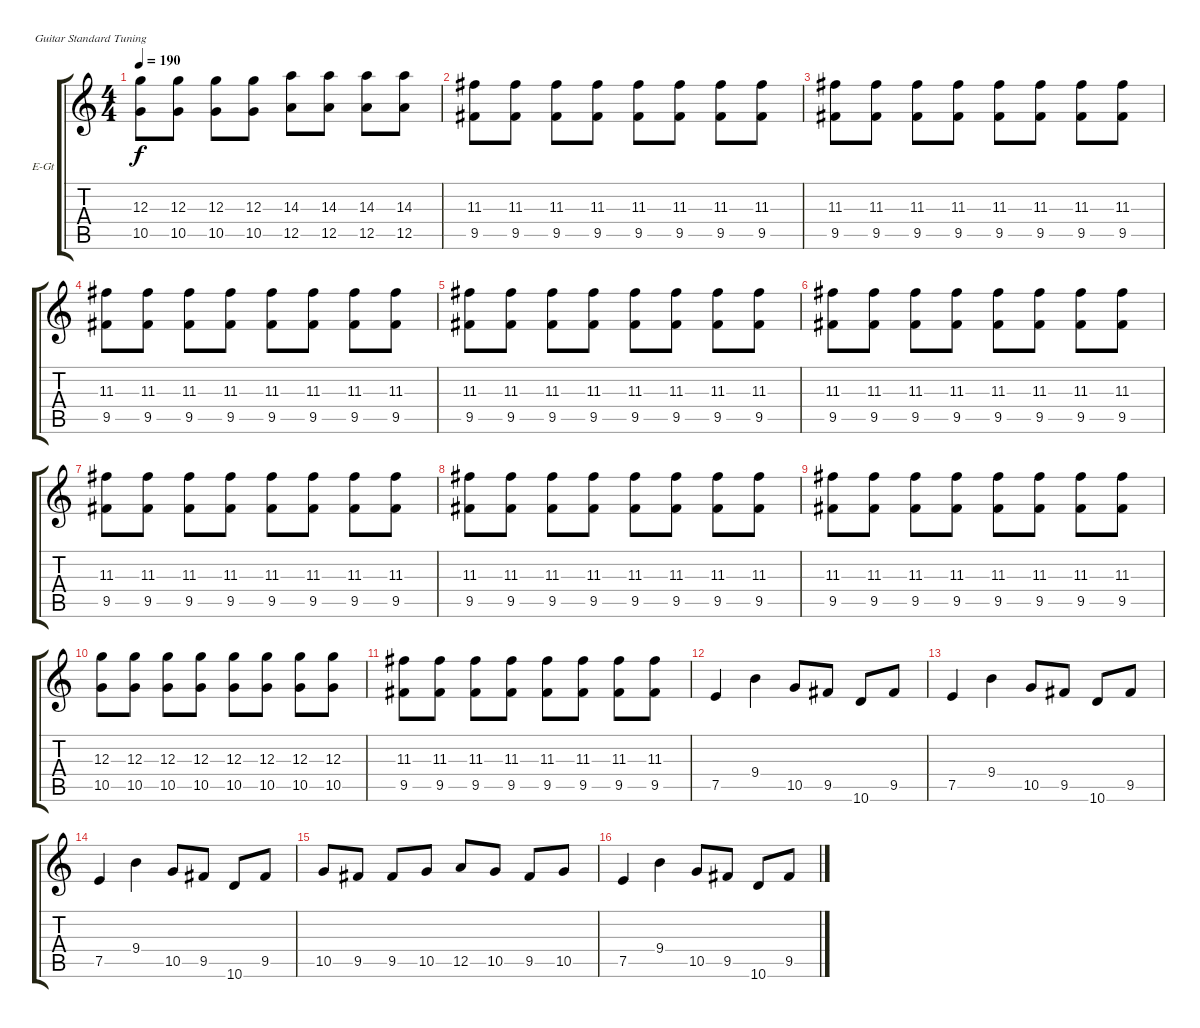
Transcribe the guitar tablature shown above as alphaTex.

\defaultSystemsLayout 4
\bracketExtendMode groupsimilarinstruments
\firstSystemTrackNameOrientation horizontal
\otherSystemsTrackNameOrientation horizontal
\track ("Electric Guitar" "E-Gt") {instrument distortionguitar}
\staff {score tabs}
\tuning (E4 B3 G3 D3 A2 E2)
\ts (4 4)
\tempo 190
\clef g2
\scale
0.333333
\ks c
(12.3 10.5).8{dy f} (12.3 10.5).8 (12.3 10.5).8 (12.3 10.5).8 (14.3 12.5).8 (14.3 12.5).8 (14.3 12.5).8 (14.3 12.5).8 |
\scale
0.333333 (11.3 9.5).8 (11.3 9.5).8 (11.3 9.5).8 (11.3 9.5).8 (11.3 9.5).8 (11.3 9.5).8 (11.3 9.5).8 (11.3 9.5).8 |
\scale
0.333333 (11.3 9.5).8 (11.3 9.5).8 (11.3 9.5).8 (11.3 9.5).8 (11.3 9.5).8 (11.3 9.5).8 (11.3 9.5).8 (11.3 9.5).8 |
\scale
0.333333 (11.3 9.5).8 (11.3 9.5).8 (11.3 9.5).8 (11.3 9.5).8 (11.3 9.5).8 (11.3 9.5).8 (11.3 9.5).8 (11.3 9.5).8 |
\scale
0.333333 (11.3 9.5).8 (11.3 9.5).8 (11.3 9.5).8 (11.3 9.5).8 (11.3 9.5).8 (11.3 9.5).8 (11.3 9.5).8 (11.3 9.5).8 |
\scale
0.333333 (11.3 9.5).8 (11.3 9.5).8 (11.3 9.5).8 (11.3 9.5).8 (11.3 9.5).8 (11.3 9.5).8 (11.3 9.5).8 (11.3 9.5).8 |
\scale
0.333333 (11.3 9.5).8 (11.3 9.5).8 (11.3 9.5).8 (11.3 9.5).8 (11.3 9.5).8 (11.3 9.5).8 (11.3 9.5).8 (11.3 9.5).8 |
\scale
0.333333 (11.3 9.5).8 (11.3 9.5).8 (11.3 9.5).8 (11.3 9.5).8 (11.3 9.5).8 (11.3 9.5).8 (11.3 9.5).8 (11.3 9.5).8 |
\scale
0.333333 (11.3 9.5).8 (11.3 9.5).8 (11.3 9.5).8 (11.3 9.5).8 (11.3 9.5).8 (11.3 9.5).8 (11.3 9.5).8 (11.3 9.5).8 |
\scale
0.333333 (12.3 10.5).8 (12.3 10.5).8 (12.3 10.5).8 (12.3 10.5).8 (12.3 10.5).8 (12.3 10.5).8 (12.3 10.5).8 (12.3 10.5).8 |
\scale
0.333333 (11.3 9.5).8 (11.3 9.5).8 (11.3 9.5).8 (11.3 9.5).8 (11.3 9.5).8 (11.3 9.5).8 (11.3 9.5).8 (11.3 9.5).8 |
\scale
0.333333 7.5.4 9.4.4 10.5.8 9.5.8 10.6.8 9.5.8 |
\scale
0.333333 7.5.4 9.4.4 10.5.8 9.5.8 10.6.8 9.5.8 |
\scale
0.333333 7.5.4 9.4.4 10.5.8 9.5.8 10.6.8 9.5.8 |
\scale
0.333333 10.5.8 9.5.8 9.5.8 10.5.8 12.5.8 10.5.8 9.5.8 10.5.8 |
\scale
0.333333 7.5.4 9.4.4 10.5.8 9.5.8 10.6.8 9.5.8
